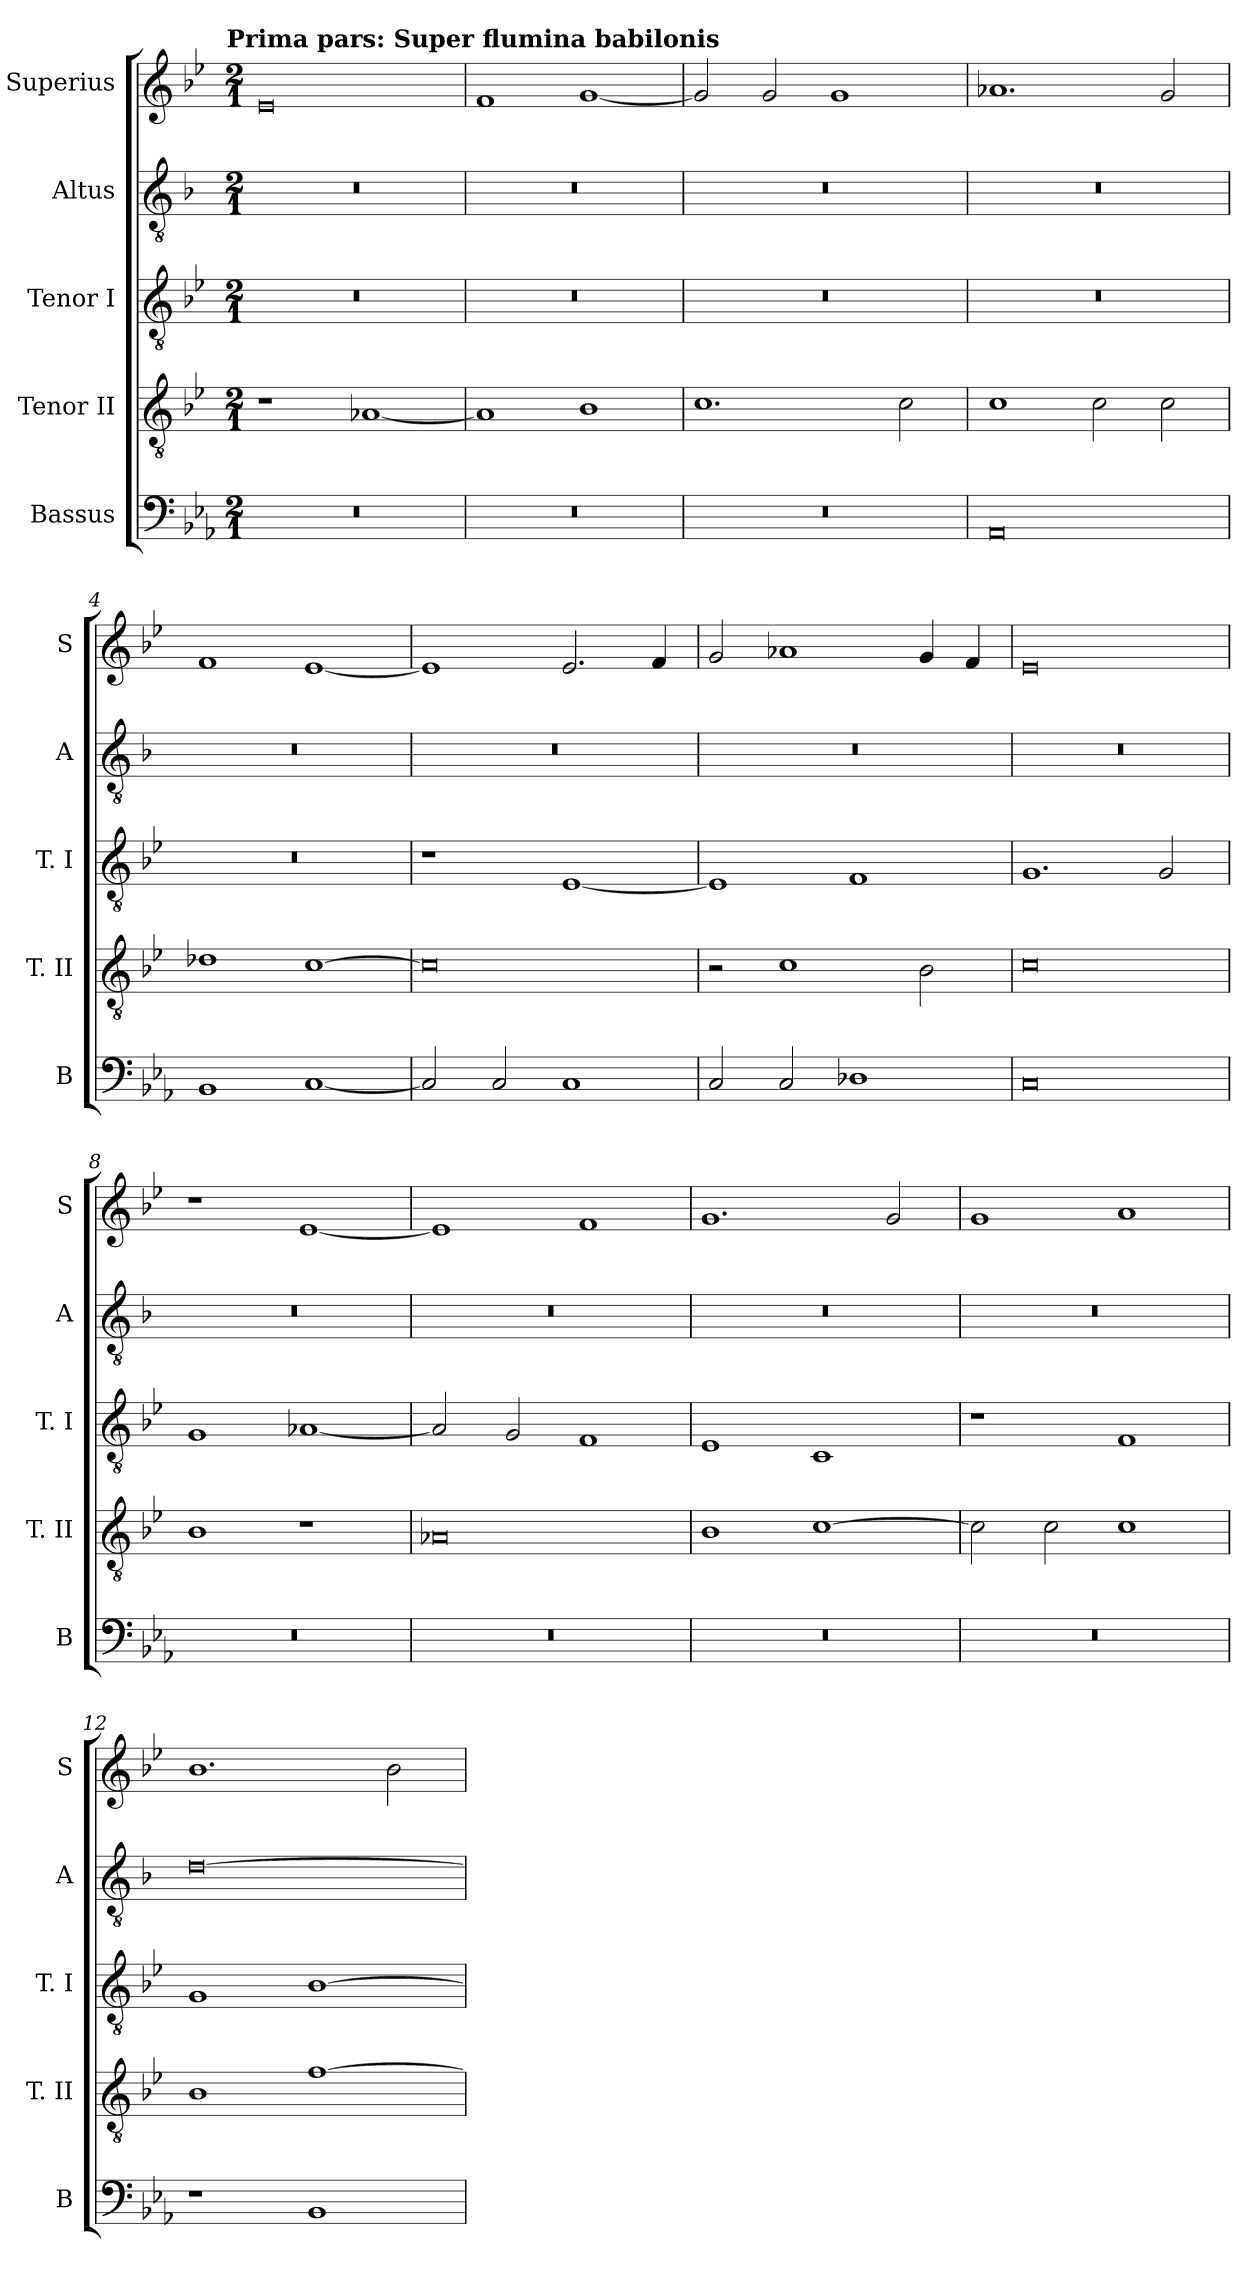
**kern	**kern	**kern	**kern	**kern
*part5	*part4	*part3	*part2	*part1
*staff5	*staff4	*staff3	*staff2	*staff1
*I"Bassus	*I"Tenor II	*I"Tenor I	*I"Altus	*I"Superius
*I'B	*I'T. II	*I'T. I	*I'A	*I'S
*clefF4	*clefGv2	*clefGv2	*clefGv2	*clefG2
*k[b-e-a-]	*k[b-e-]	*k[b-e-]	*k[b-]	*k[b-e-]
*E-:	*B-:	*B-:	*F:	*B-:
!!LO:TX:omd:t=Prima pars&colon; Super flumina babilonis
*M2/1	*M2/1	*M2/1	*M2/1	*M2/1
=	=	=	=	=
0r	1r	0r	0r	0e-
.	[1A-X	.	.	.
=1	=1	=1	=1	=1
0r	1A-]	0r	0r	1f
.	1B-	.	.	[1g
=2	=2	=2	=2	=2
0r	1.c	0r	0r	2g]
.	.	.	.	2g
.	.	.	.	1g
.	2c	.	.	.
=3	=3	=3	=3	=3
0AA-	1c	0r	0r	1.a-X
.	2c	.	.	.
.	2c	.	.	2g
=4	=4	=4	=4	=4
1BB-	1d-X	0r	0r	1f
[1C	[1c	.	.	[1e-
=5	=5	=5	=5	=5
2C]	0c]	1r	0r	1e-]
2C	.	.	.	.
1C	.	[1E-	.	2.e-
.	.	.	.	4f
=6	=6	=6	=6	=6
2C	2r	1E-]	0r	2g
2C	1c	.	.	1a-X
1D-X	.	1F	.	.
.	2B-	.	.	4g
.	.	.	.	4f
=7	=7	=7	=7	=7
0C	0c	1.G	0r	0e-
.	.	2G	.	.
=8	=8	=8	=8	=8
0r	1B-	1G	0r	1r
.	1r	[1A-X	.	[1e-
=9	=9	=9	=9	=9
0r	0A-X	2A-]	0r	1e-]
.	.	2G	.	.
.	.	1F	.	1f
=10	=10	=10	=10	=10
0r	1B-	1E-	0r	1.g
.	[1c	1C	.	.
.	.	.	.	2g
=11	=11	=11	=11	=11
0r	2c]	1r	0r	1g
.	2c	.	.	.
.	1c	1F	.	1a
=12	=12	=12	=12	=12
1r	1B-	1G	[0d	1.b-
1BB-	[1f	[1B-	.	.
.	.	.	.	2b-
=	=	=	=	=
*-	*-	*-	*-	*-
